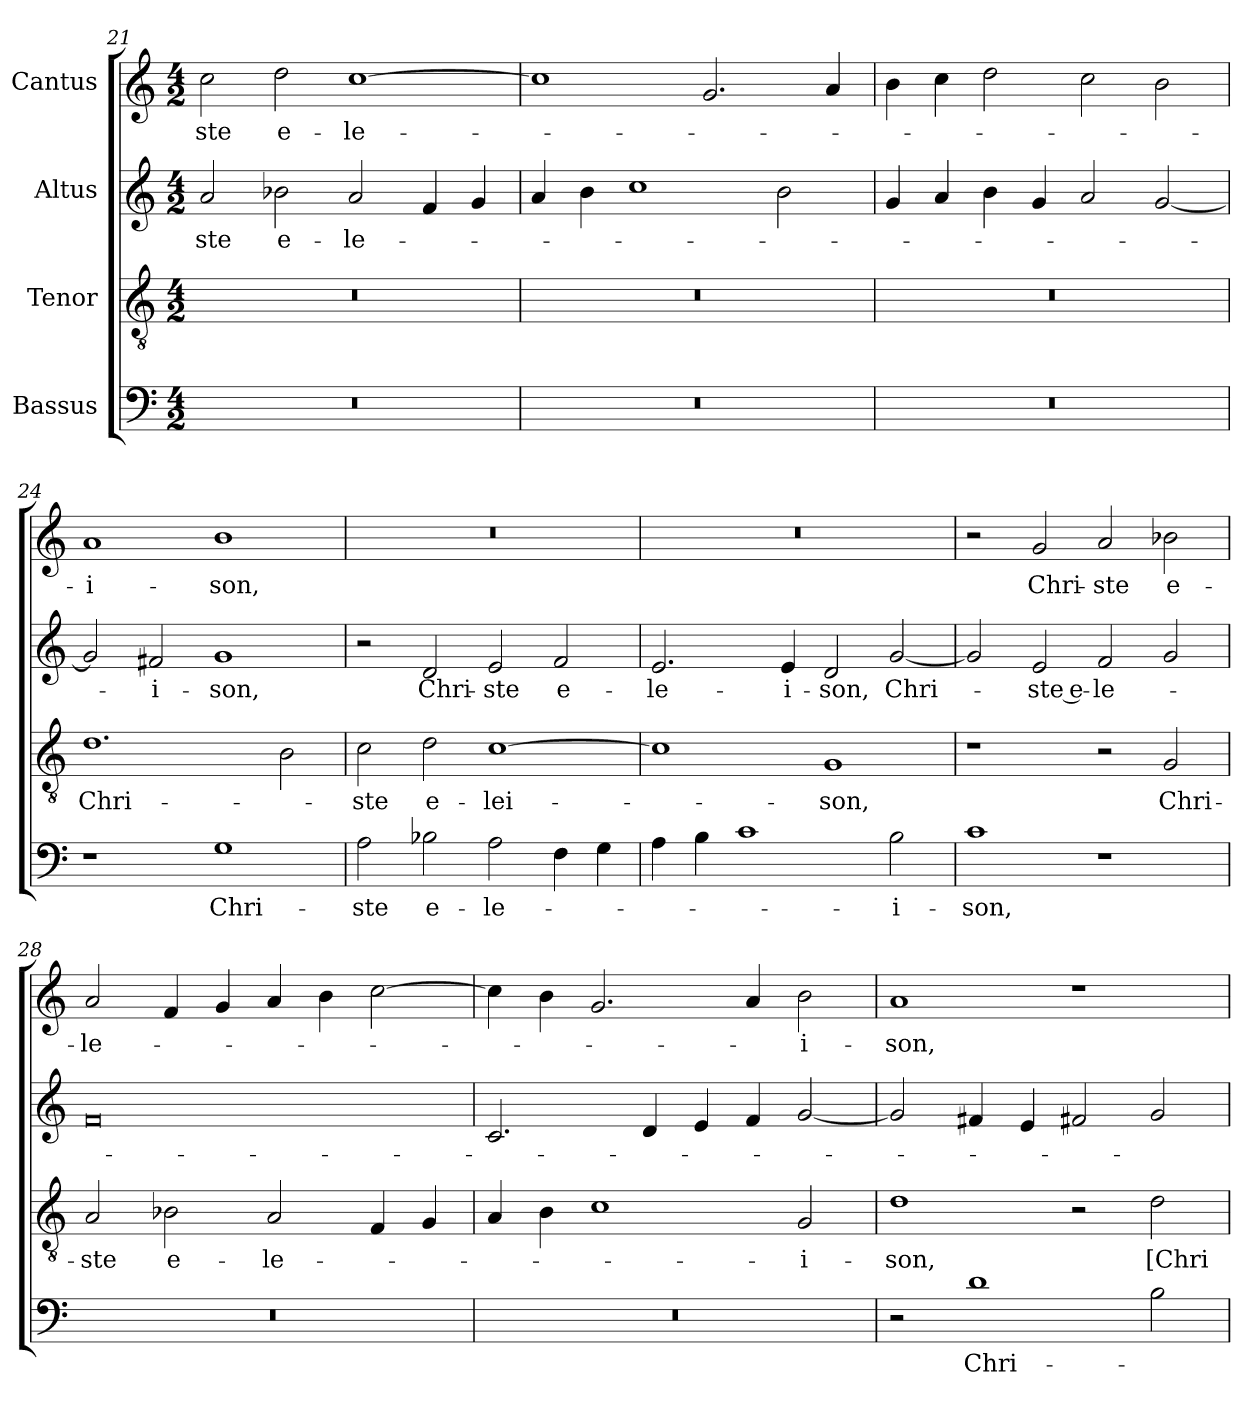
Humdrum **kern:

**kern	**text	**kern	**text	**kern	**text	**kern	**text
*part4	*part4	*part3	*part3	*part2	*part2	*part1	*part1
*staff4	*staff4	*staff3	*staff3	*staff2	*staff2	*staff1	*staff1
*I"Bassus	*	*I"Tenor	*	*I"Altus	*	*I"Cantus	*
*clefF4	*	*clefGv2	*	*clefG2	*	*clefG2	*
*k[]	*	*k[]	*	*k[]	*	*k[]	*
*M4/2	*	*M4/2	*	*M4/2	*	*M4/2	*
=21	=21	=21	=21	=21	=21	=21	=21
0r	.	0r	.	2a/	-ste	2cc\	-ste
.	.	.	.	2b-X\	e-	2dd\	e-
.	.	.	.	2a/	-le-	[1cc\	-le-
.	.	.	.	4f/	.	.	.
.	.	.	.	4g/	.	.	.
=22	=22	=22	=22	=22	=22	=22	=22
0r	.	0r	.	4a/	.	1cc\]	.
.	.	.	.	4b\	.	.	.
.	.	.	.	1cc\	.	.	.
.	.	.	.	.	.	2.g/	.
.	.	.	.	2b\	.	.	.
.	.	.	.	.	.	4a/	.
=23	=23	=23	=23	=23	=23	=23	=23
0r	.	0r	.	4g/	.	4b\	.
.	.	.	.	4a/	.	4cc\	.
.	.	.	.	4b\	.	2dd\	.
.	.	.	.	4g/	.	.	.
.	.	.	.	2a/	.	2cc\	.
.	.	.	.	[2g/	.	2b\	.
=24	=24	=24	=24	=24	=24	=24	=24
1r	.	1.d\	Chri-	2g/]	.	1a/	-i-
.	.	.	.	2f#X/	-i-	.	.
1G\	Chri-	.	.	1g/	-son,	1b\	-son,
.	.	2B\	.	.	.	.	.
=25	=25	=25	=25	=25	=25	=25	=25
2A\	-ste	2c\	-ste	2r	.	0r	.
2B-X\	e-	2d\	e-	2d/	Chri-	.	.
2A\	-le-	[1c\	-lei-	2e/	-ste	.	.
4F\	.	.	.	2f/	e-	.	.
4G\	.	.	.	.	.	.	.
=26	=26	=26	=26	=26	=26	=26	=26
4A\	.	1c\]	.	2.e/	-le-	0r	.
4B\	.	.	.	.	.	.	.
1c\	.	.	.	.	.	.	.
.	.	.	.	4e/	-i-	.	.
.	.	1G/	-son,	2d/	-son,	.	.
2B\	-i-	.	.	[2g/	Chri-	.	.
=27	=27	=27	=27	=27	=27	=27	=27
1c\	-son,	1r	.	2g/]	.	2r	.
.	.	.	.	2e/	-ste e-	2g/	Chri-
1r	.	2r	.	2f/	-le-	2a/	-ste
.	.	2G/	Chri-	2g/	.	2b-X\	e-
=28	=28	=28	=28	=28	=28	=28	=28
0r	.	2A/	-ste	0f/	.	2a/	-le-
.	.	2B-X\	e-	.	.	4f/	.
.	.	.	.	.	.	4g/	.
.	.	2A/	-le-	.	.	4a/	.
.	.	.	.	.	.	4b\	.
.	.	4F/	.	.	.	[2cc\	.
.	.	4G/	.	.	.	.	.
=29	=29	=29	=29	=29	=29	=29	=29
0r	.	4A/	.	2.c/	.	4cc\]	.
.	.	4B\	.	.	.	4b\	.
.	.	1c\	.	.	.	2.g/	.
.	.	.	.	4d/	.	.	.
.	.	.	.	4e/	.	.	.
.	.	.	.	4f/	.	4a/	.
.	.	2G/	-i-	[2g/	.	2b\	-i-
=30	=30	=30	=30	=30	=30	=30	=30
2r	.	1d\	-son,	2g/]	.	1a/	-son,
1d\	Chri-	.	.	4f#X/	.	.	.
.	.	.	.	4e/	.	.	.
.	.	2r	.	2f#X/	.	1r	.
2B\	.	2d\	[Chri-	2g/	.	.	.
=	=	=	=	=	=	=	=
*-	*-	*-	*-	*-	*-	*-	*-
